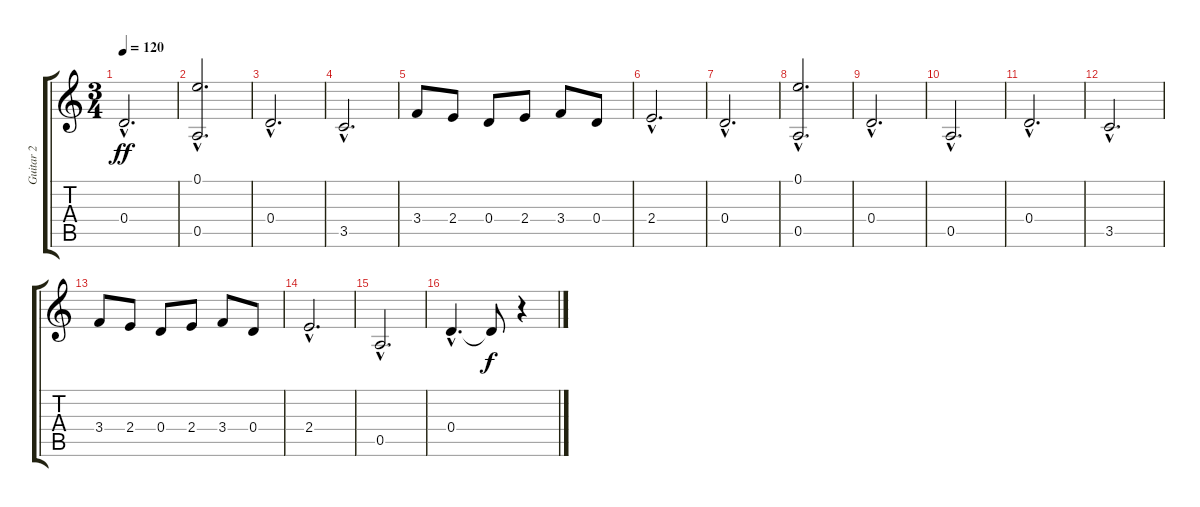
\track ("Guitar 2" "Guitar 2") {instrument acousticguitarsteel}
\staff {score tabs}
\tuning (E4 B3 G3 D3 A2 E2) {hide}
\ts (3 4)
\tempo 120
\clef g2
\ks c
0.4{hac}.2{d dy ff} |
(0.1{hac} 0.5{hac}).2{d} |
0.4{hac}.2{d} |
3.5{hac}.2{d} |
3.4.8 2.4.8 0.4.8 2.4.8 3.4.8 0.4.8 |
2.4{hac}.2{d} |
0.4{hac}.2{d} |
(0.1{hac} 0.5{hac}).2{d} |
0.4{hac}.2{d} |
0.5{hac}.2{d} |
0.4{hac}.2{d} |
3.5{hac}.2{d} |
3.4.8 2.4.8 0.4.8 2.4.8 3.4.8 0.4.8 |
2.4{hac}.2{d} |
0.5{hac}.2{d} |
0.4{hac}.4{d} 0.4{t}.8{dy f} r.4
